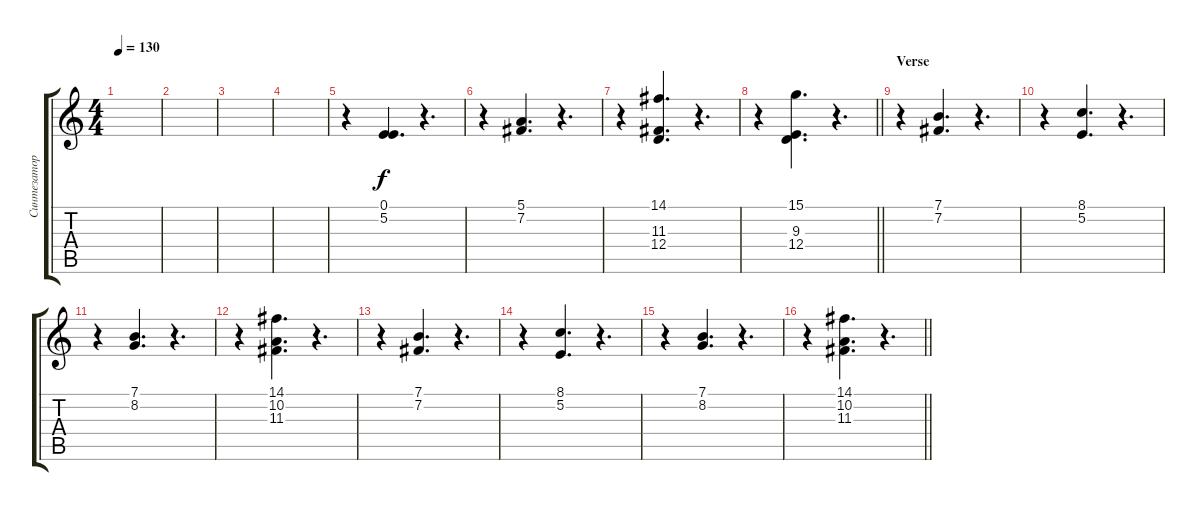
\track ("Синтезатор" "Синтезатор") {instrument synthstrings2}
\staff {score tabs}
\tuning (E4 B3 G3 D3 A2 E2) {hide}
\ts (4 4)
\tempo 130
\clef g2
\ks c
|
|
|
|
r.4 (0.1 5.2).4{d} r.4{d} |
r.4 (5.1 7.2).4{d} r.4{d} |
r.4 (14.1 11.3 12.4).4{d} r.4{d} |
\barLineRight lightlight
r.4 (15.1 9.3 12.4).4{d} r.4{d} |
\section ("" "Verse")
r.4 (7.1 7.2).4{d} r.4{d} |
r.4 (8.1 5.2).4{d} r.4{d} |
r.4 (7.1 8.2).4{d} r.4{d} |
r.4 (14.1 10.2 11.3).4{d} r.4{d} |
r.4 (7.1 7.2).4{d} r.4{d} |
r.4 (8.1 5.2).4{d} r.4{d} |
r.4 (7.1 8.2).4{d} r.4{d} |
\barLineRight lightlight
r.4 (14.1 10.2 11.3).4{d} r.4{d}
